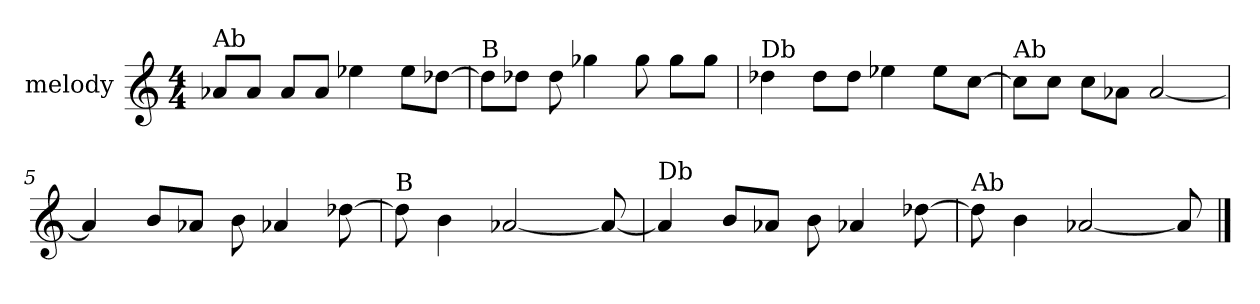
**kern
*part1
*staff1
*I"melody
*clefG2
*M4/4
*MM122
=1
!LO:TX:a:t=Ab
8a-X/L
8a-/J
8a-/L
8a-/J
4ee-X
8ee-\L
[8dd-X\J
=2
!LO:TX:a:t=B
8dd-\L]
8dd-X\J
8dd-
4gg-X
8gg-
8gg-\L
8gg-\J
=3
!LO:TX:a:t=Db
4dd-X
8dd-\L
8dd-\J
4ee-X
8ee-\L
[8cc\J
=4
!LO:TX:a:t=Ab
8cc\L]
8cc\J
8cc\L
8a-X\J
[2a-
=5
4a-]
8b/L
8a-X/J
8b
4a-X
[8dd-X
=6
!LO:TX:a:t=B
8dd-]
4b
[2a-X
8a-_
=7
!LO:TX:a:t=Db
4a-]
8b/L
8a-X/J
8b
4a-X
[8dd-X
=8
!LO:TX:a:t=Ab
8dd-]
4b
[2a-X
8a-]
==
*-
